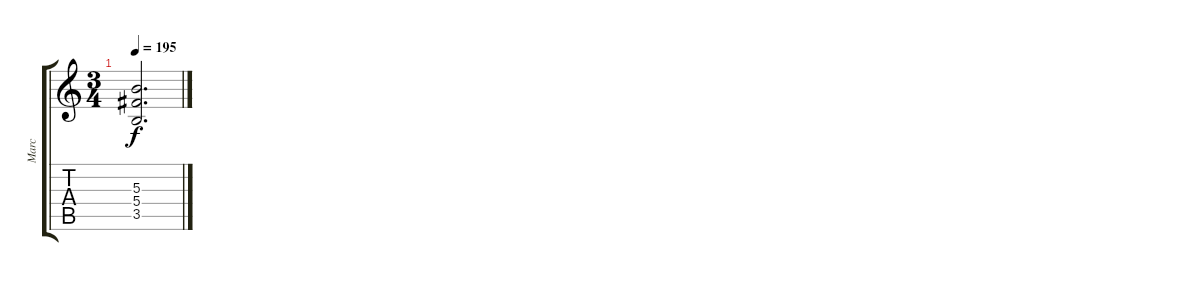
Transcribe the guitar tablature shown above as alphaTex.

\track ("Marc" "Marc") {instrument distortionguitar}
\staff {score tabs}
\tuning (Eb4 Bb3 Gb3 Db3 Ab2 Db2) {hide}
\ts (3 4)
\tempo 195
\clef g2
\ks c
(5.3 5.4 3.5).2{d dy f}
